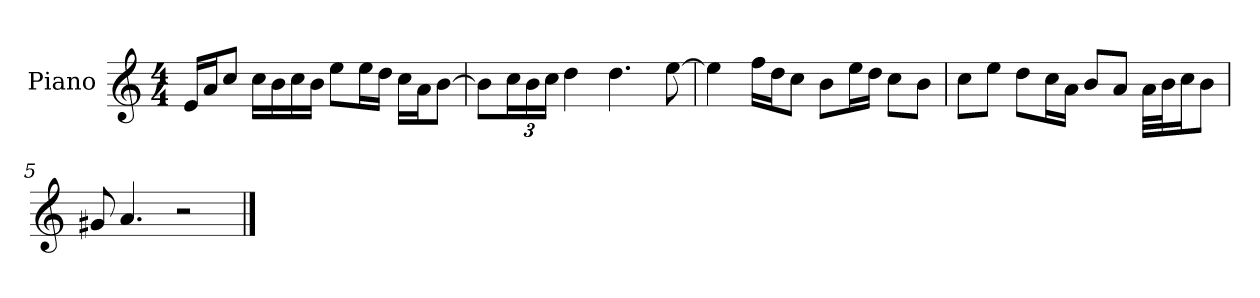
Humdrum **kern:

**kern
*part1
*staff1
*I"Piano
*I'P-no
*clefG2
*k[]
*M4/4
*MM90
=1
16e/LL
16a/J
8cc/J
16cc\LL
16b\
16cc\
16b\JJ
8ee\L
16ee\L
16dd\JJ
16cc\LL
16a\J
[8b\J
=2
8b\L]
*Xbrackettup
24cc\L
24b\
24cc\JJ
4dd\
4.dd\
[8ee\
=3
4ee\]
16ff\LL
16dd\J
8cc\J
8b\L
16ee\L
16dd\JJ
8cc\L
8b\J
=4
8cc\L
8ee\J
8dd\L
16cc\L
16a\JJ
8b/L
8a/J
32a\LLL
32b\J
16cc\J
8b\J
!!LO:LB:g=z
=5
8g#X/
4.a/
2r
==
*-
